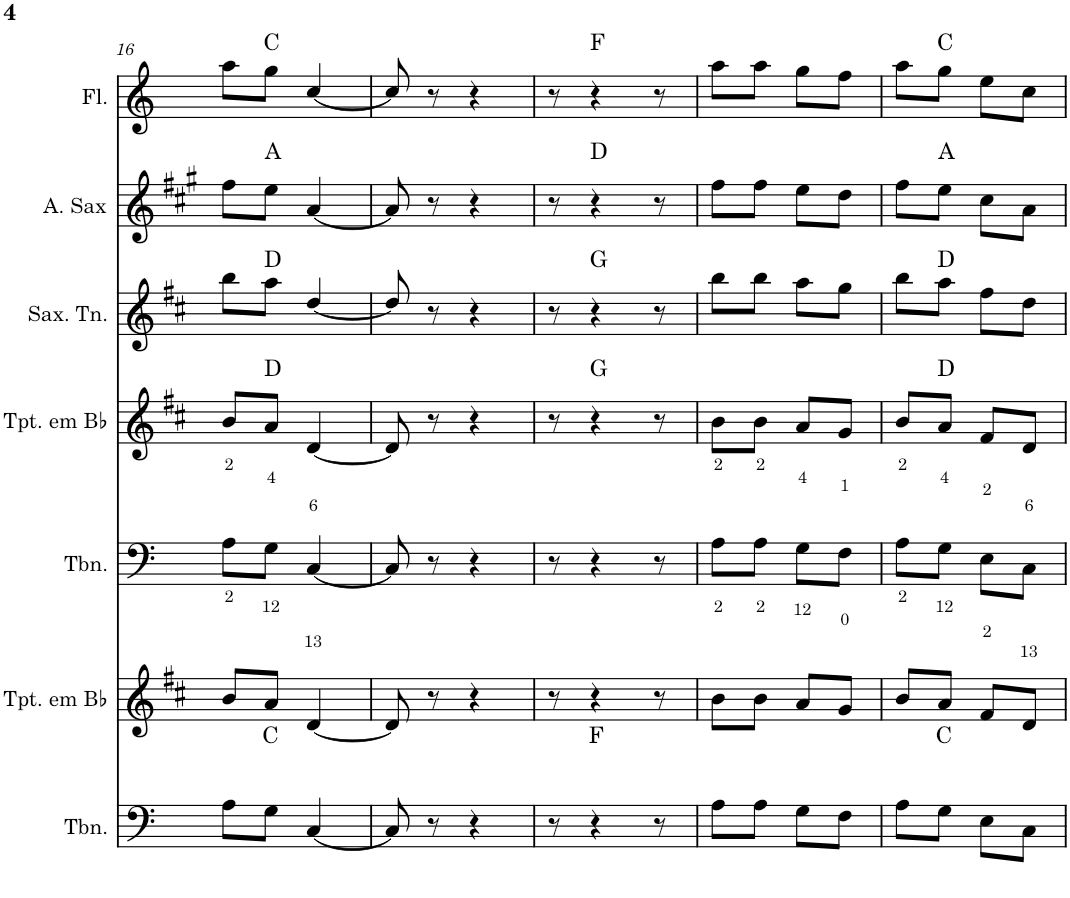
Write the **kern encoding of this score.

**kern	**harte	**kern	**kern	**kern	**harte	**kern	**harte	**kern	**harte	**kern	**harte
*part7	*part7	*part6	*part5	*part4	*part4	*part3	*part3	*part2	*part2	*part1	*part1
*staff7	*	*staff6	*staff5	*staff4	*	*staff3	*	*staff2	*	*staff1	*
*I"Trombone	*	*I"Trompete em Bb	*I"Trombone	*I"Trompete em Bb	*	*I"Saxofone Tenor	*	*I"Saxofone Alto	*	*I"Flauta Transversal	*
*I'Tbn.	*	*I'Tpt. em Bb	*I'Tbn.	*I'Tpt. em Bb	*	*I'Sax. Tn.	*	*	*	*I'Fl.	*
!!LO:PB:g=z
*clefF4	*	*clefG2	*clefF4	*clefG2	*	*clefG2	*	*clefG2	*	*clefG2	*
*	*	*Trd1c2	*	*Trd1c2	*	*Trd8c14	*	*Trd5c9	*	*	*
*k[]	*	*k[f#c#]	*k[]	*k[f#c#]	*	*k[f#c#]	*	*k[f#c#g#]	*	*k[]	*
*M2/4	*	*M2/4	*M2/4	*M2/4	*	*M2/4	*	*M2/4	*	*M2/4	*
=16	=16	=16	=16	=16	=16	=16	=16	=16	=16	=16	=16
8A\L	.	8b/L	8A\L	8b/L	.	8bb\L	.	8ff#\L	.	8aa\L	.
8G\J	C:maj	8a/J	8G\J	8a/J	D:maj	8aa\J	D:maj	8ee\J	A:maj	8gg\J	C:maj
[4C/	.	[4d/	[4C/	[4d/	.	[4dd/	.	[4a/	.	[4cc/	.
=17	=17	=17	=17	=17	=17	=17	=17	=17	=17	=17	=17
8C/]	.	8d/]	8C/]	8d/]	.	8dd/]	.	8a/]	.	8cc/]	.
8r	.	8r	8r	8r	.	8r	.	8r	.	8r	.
4r	.	4r	4r	4r	.	4r	.	4r	.	4r	.
=18	=18	=18	=18	=18	=18	=18	=18	=18	=18	=18	=18
8r	.	8r	8r	8r	.	8r	.	8r	.	8r	.
4r	F:maj	4r	4r	4r	G:maj	4r	G:maj	4r	D:maj	4r	F:maj
8r	.	8r	8r	8r	.	8r	.	8r	.	8r	.
=19	=19	=19	=19	=19	=19	=19	=19	=19	=19	=19	=19
8A\L	.	8b\L	8A\L	8b\L	.	8bb\L	.	8ff#\L	.	8aa\L	.
8A\J	.	8b\J	8A\J	8b\J	.	8bb\J	.	8ff#\J	.	8aa\J	.
8G\L	.	8a/L	8G\L	8a/L	.	8aa\L	.	8ee\L	.	8gg\L	.
8F\J	.	8g/J	8F\J	8g/J	.	8gg\J	.	8dd\J	.	8ff\J	.
=20	=20	=20	=20	=20	=20	=20	=20	=20	=20	=20	=20
8A\L	.	8b/L	8A\L	8b/L	.	8bb\L	.	8ff#\L	.	8aa\L	.
8G\J	C:maj	8a/J	8G\J	8a/J	D:maj	8aa\J	D:maj	8ee\J	A:maj	8gg\J	C:maj
8E\L	.	8f#/L	8E\L	8f#/L	.	8ff#\L	.	8cc#\L	.	8ee\L	.
8C\J	.	8d/J	8C\J	8d/J	.	8dd\J	.	8a\J	.	8cc\J	.
=	=	=	=	=	=	=	=	=	=	=	=
*-	*-	*-	*-	*-	*-	*-	*-	*-	*-	*-	*-
